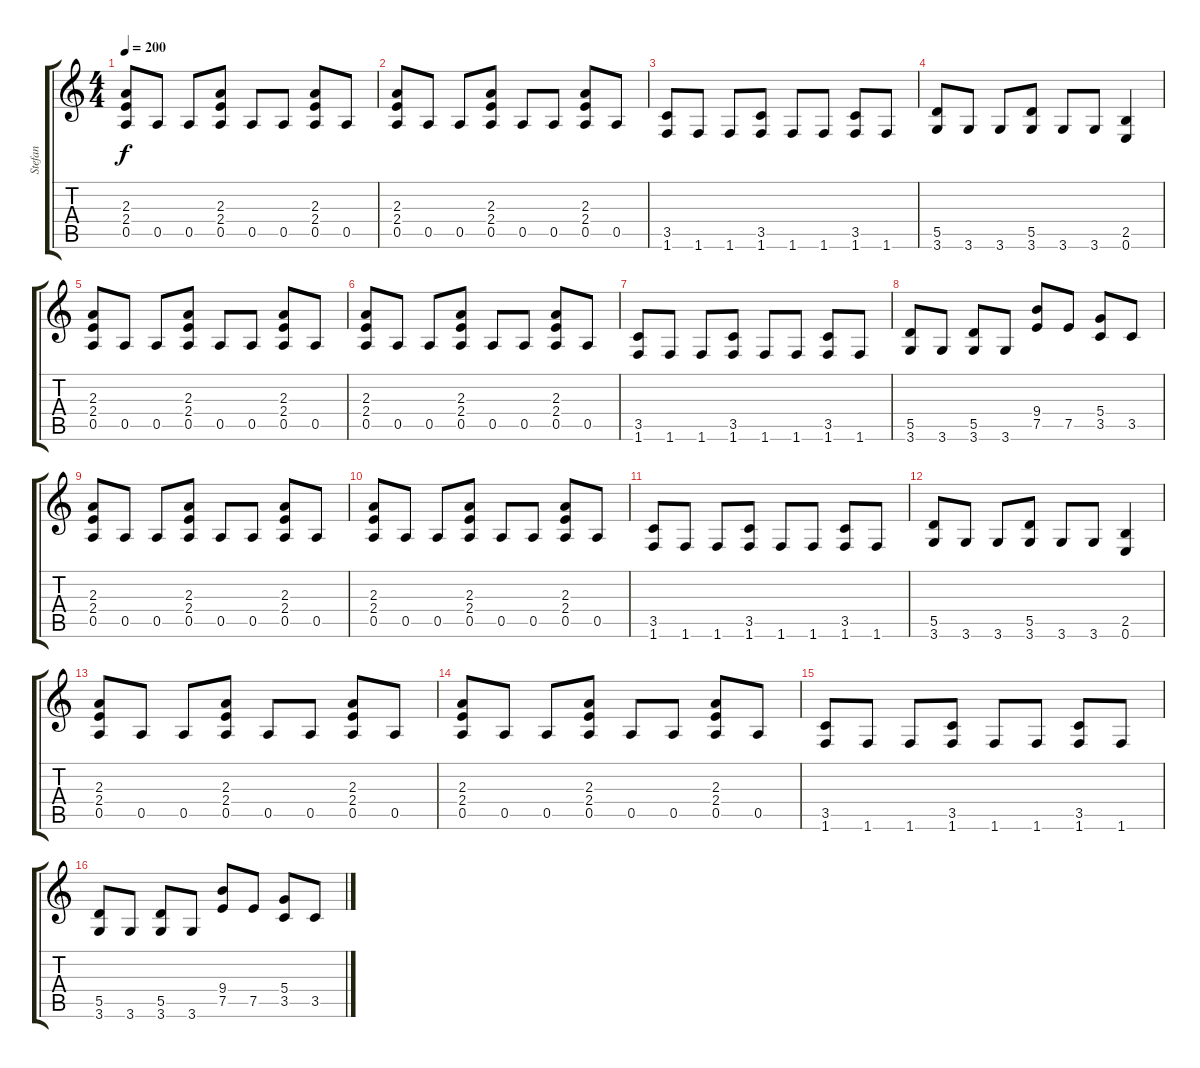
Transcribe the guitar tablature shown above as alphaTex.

\track ("Stefan" "Stefan") {instrument distortionguitar}
\staff {score tabs}
\tuning (E4 B3 G3 D3 A2 E2) {hide}
\ts (4 4)
\tempo 200
\clef g2
\ks c
(2.3 2.4 0.5).8{dy f instrument distortionguitar} 0.5.8 0.5.8 (2.3 2.4 0.5).8 0.5.8 0.5.8 (2.3 2.4 0.5).8 0.5.8 |
(2.3 2.4 0.5).8 0.5.8 0.5.8 (2.3 2.4 0.5).8 0.5.8 0.5.8 (2.3 2.4 0.5).8 0.5.8 |
(3.5 1.6).8 1.6.8 1.6.8 (3.5 1.6).8 1.6.8 1.6.8 (3.5 1.6).8 1.6.8 |
(5.5 3.6).8 3.6.8 3.6.8 (5.5 3.6).8 3.6.8 3.6.8 (2.5 0.6).4 |
(2.3 2.4 0.5).8 0.5.8 0.5.8 (2.3 2.4 0.5).8 0.5.8 0.5.8 (2.3 2.4 0.5).8 0.5.8 |
(2.3 2.4 0.5).8 0.5.8 0.5.8 (2.3 2.4 0.5).8 0.5.8 0.5.8 (2.3 2.4 0.5).8 0.5.8 |
(3.5 1.6).8 1.6.8 1.6.8 (3.5 1.6).8 1.6.8 1.6.8 (3.5 1.6).8 1.6.8 |
(5.5 3.6).8 3.6.8 (5.5 3.6).8 3.6.8 (9.4 7.5).8 7.5.8 (5.4 3.5).8 3.5.8 |
(2.3 2.4 0.5).8 0.5.8 0.5.8 (2.3 2.4 0.5).8 0.5.8 0.5.8 (2.3 2.4 0.5).8 0.5.8 |
(2.3 2.4 0.5).8 0.5.8 0.5.8 (2.3 2.4 0.5).8 0.5.8 0.5.8 (2.3 2.4 0.5).8 0.5.8 |
(3.5 1.6).8 1.6.8 1.6.8 (3.5 1.6).8 1.6.8 1.6.8 (3.5 1.6).8 1.6.8 |
(5.5 3.6).8 3.6.8 3.6.8 (5.5 3.6).8 3.6.8 3.6.8 (2.5 0.6).4 |
(2.3 2.4 0.5).8 0.5.8 0.5.8 (2.3 2.4 0.5).8 0.5.8 0.5.8 (2.3 2.4 0.5).8 0.5.8 |
(2.3 2.4 0.5).8 0.5.8 0.5.8 (2.3 2.4 0.5).8 0.5.8 0.5.8 (2.3 2.4 0.5).8 0.5.8 |
(3.5 1.6).8 1.6.8 1.6.8 (3.5 1.6).8 1.6.8 1.6.8 (3.5 1.6).8 1.6.8 |
(5.5 3.6).8 3.6.8 (5.5 3.6).8 3.6.8 (9.4 7.5).8 7.5.8 (5.4 3.5).8 3.5.8
